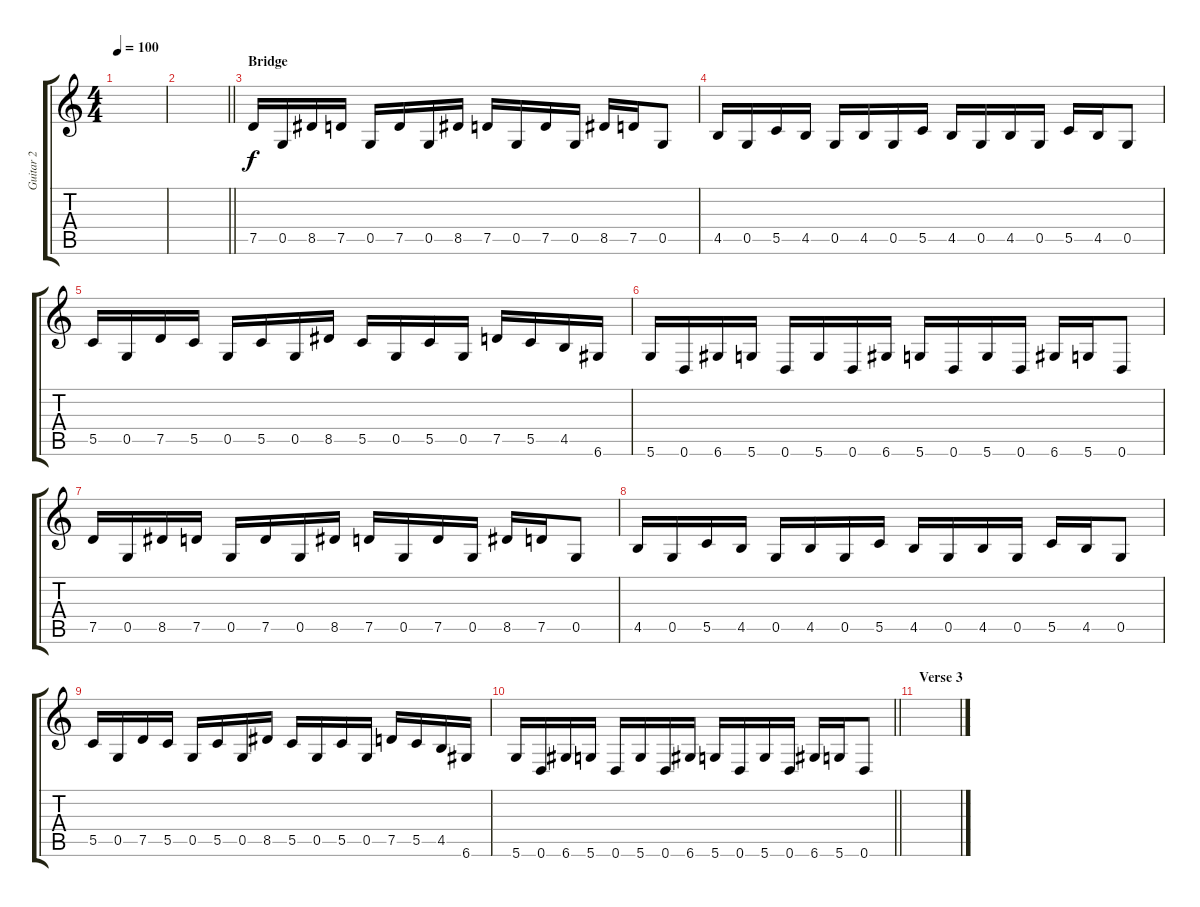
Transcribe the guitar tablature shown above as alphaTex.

\track ("Guitar 2" "Guitar 2") {instrument overdrivenguitar}
\staff {score tabs}
\tuning (D4 A3 F3 C3 G2 D2) {hide}
\ts (4 4)
\tempo 100
\clef g2
\ks c
|
\barLineRight lightlight
|
\section ("" "Bridge")
7.5.16{volume 16} 0.5.16 8.5.16 7.5.16 0.5.16 7.5.16 0.5.16 8.5.16 7.5.16 0.5.16 7.5.16 0.5.16 8.5.16 7.5.16 0.5.8 |
4.5.16 0.5.16 5.5.16 4.5.16 0.5.16 4.5.16 0.5.16 5.5.16 4.5.16 0.5.16 4.5.16 0.5.16 5.5.16 4.5.16 0.5.8 |
5.5.16 0.5.16 7.5.16 5.5.16 0.5.16 5.5.16 0.5.16 8.5.16 5.5.16 0.5.16 5.5.16 0.5.16 7.5.16 5.5.16 4.5.16 6.6.16 |
5.6.16 0.6.16 6.6.16 5.6.16 0.6.16 5.6.16 0.6.16 6.6.16 5.6.16 0.6.16 5.6.16 0.6.16 6.6.16 5.6.16 0.6.8 |
7.5.16 0.5.16 8.5.16 7.5.16 0.5.16 7.5.16 0.5.16 8.5.16 7.5.16 0.5.16 7.5.16 0.5.16 8.5.16 7.5.16 0.5.8 |
4.5.16 0.5.16 5.5.16 4.5.16 0.5.16 4.5.16 0.5.16 5.5.16 4.5.16 0.5.16 4.5.16 0.5.16 5.5.16 4.5.16 0.5.8 |
5.5.16 0.5.16 7.5.16 5.5.16 0.5.16 5.5.16 0.5.16 8.5.16 5.5.16 0.5.16 5.5.16 0.5.16 7.5.16 5.5.16 4.5.16 6.6.16 |
\barLineRight lightlight
5.6.16 0.6.16 6.6.16 5.6.16 0.6.16 5.6.16 0.6.16 6.6.16 5.6.16 0.6.16 5.6.16 0.6.16 6.6.16 5.6.16 0.6.8 |
\section ("" "Verse 3")
